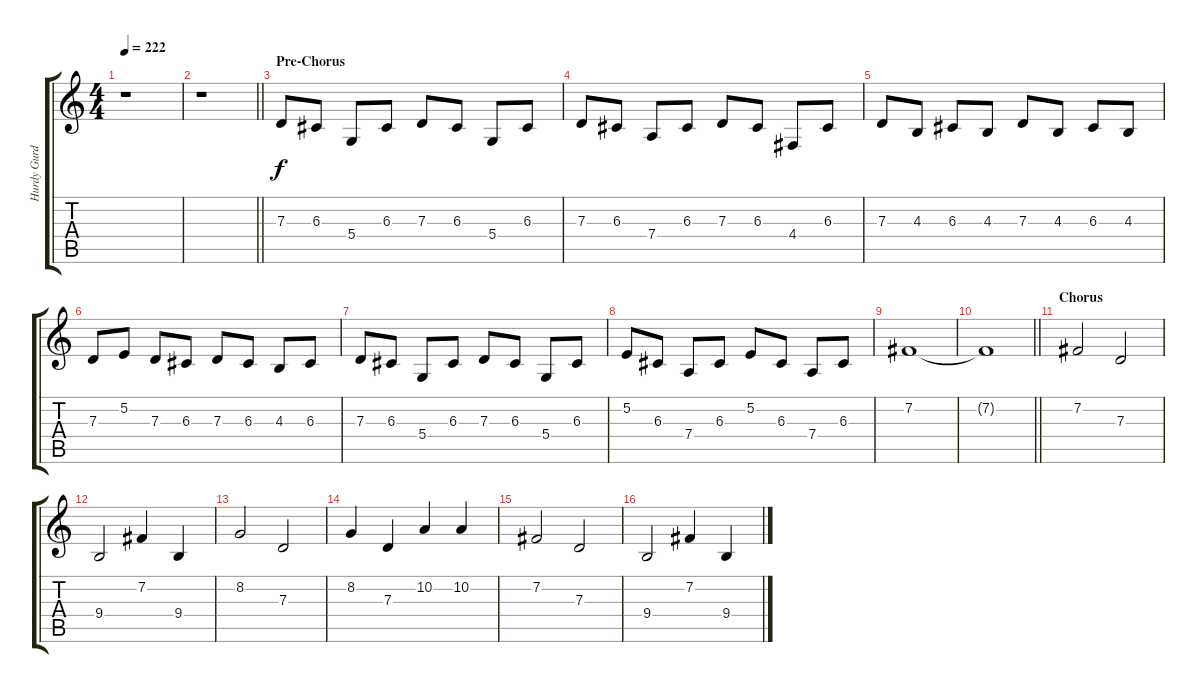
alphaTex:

\track ("Hurdy Gurdy" "Hurdy Gurd") {instrument cello}
\staff {score tabs}
\tuning (E4 B3 G3 D3 A2 E2) {hide}
\ts (4 4)
\tempo 222
\clef g2
\ks c
r.1{dy f} |
\barLineRight lightlight
r.1 |
\section ("" "Pre-Chorus")
7.3.8 6.3.8 5.4.8 6.3.8 7.3.8 6.3.8 5.4.8 6.3.8 |
7.3.8 6.3.8 7.4.8 6.3.8 7.3.8 6.3.8 4.4.8 6.3.8 |
7.3.8 4.3.8 6.3.8 4.3.8 7.3.8 4.3.8 6.3.8 4.3.8 |
7.3.8 5.2.8 7.3.8 6.3.8 7.3.8 6.3.8 4.3.8 6.3.8 |
7.3.8 6.3.8 5.4.8 6.3.8 7.3.8 6.3.8 5.4.8 6.3.8 |
5.2.8 6.3.8 7.4.8 6.3.8 5.2.8 6.3.8 7.4.8 6.3.8 |
7.2.1 |
\barLineRight lightlight
7.2{t}.1 |
\section ("" "Chorus")
7.2.2 7.3.2 |
9.4.2 7.2.4 9.4.4 |
8.2.2 7.3.2 |
8.2.4 7.3.4 10.2.4 10.2.4 |
7.2.2 7.3.2 |
9.4.2 7.2.4 9.4.4
